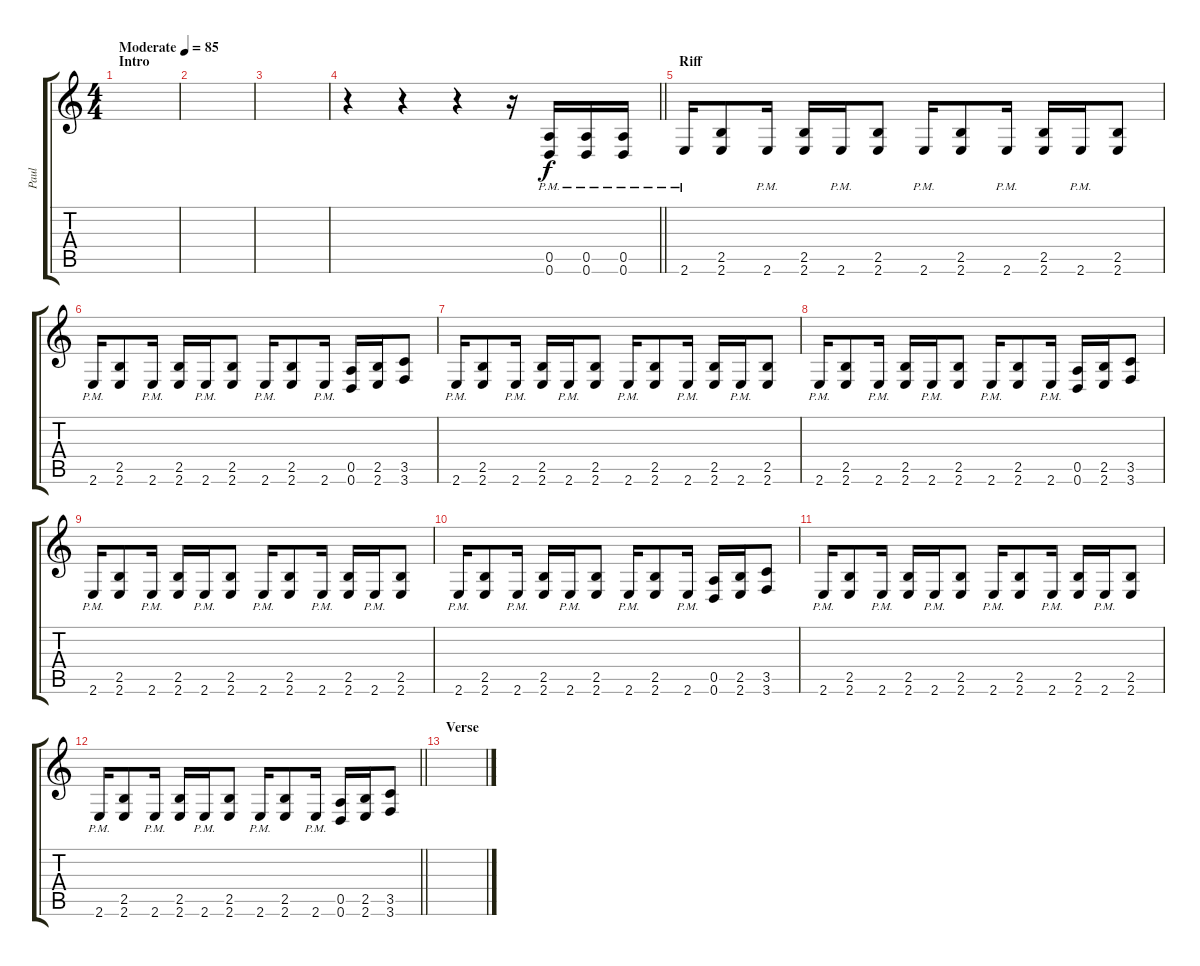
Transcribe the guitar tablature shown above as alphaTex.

\track ("Paul" "Paul") {instrument distortionguitar}
\staff {score tabs}
\tuning (E4 B3 G3 D3 A2 D2) {hide}
\ts (4 4)
\section ("" "Intro")
\tempo (85 "Moderate")
\clef g2
\ks c
|
|
|
\barLineRight lightlight
r.4 r.4 r.4 r.16 (0.5{pm} 0.6{pm}).16 (0.5{pm} 0.6{pm}).16 (0.5{pm} 0.6{pm}).16 |
\section ("" "Riff")
2.6{pm}.16 (2.5 2.6).8 2.6{pm}.16 (2.5 2.6).16 2.6{pm}.16 (2.5 2.6).8 2.6{pm}.16 (2.5 2.6).8 2.6{pm}.16 (2.5 2.6).16 2.6{pm}.16 (2.5 2.6).8 |
2.6{pm}.16 (2.5 2.6).8 2.6{pm}.16 (2.5 2.6).16 2.6{pm}.16 (2.5 2.6).8 2.6{pm}.16 (2.5 2.6).8 2.6{pm}.16 (0.5 0.6).16 (2.5 2.6).16 (3.5 3.6).8 |
2.6{pm}.16 (2.5 2.6).8 2.6{pm}.16 (2.5 2.6).16 2.6{pm}.16 (2.5 2.6).8 2.6{pm}.16 (2.5 2.6).8 2.6{pm}.16 (2.5 2.6).16 2.6{pm}.16 (2.5 2.6).8 |
2.6{pm}.16 (2.5 2.6).8 2.6{pm}.16 (2.5 2.6).16 2.6{pm}.16 (2.5 2.6).8 2.6{pm}.16 (2.5 2.6).8 2.6{pm}.16 (0.5 0.6).16 (2.5 2.6).16 (3.5 3.6).8 |
2.6{pm}.16 (2.5 2.6).8 2.6{pm}.16 (2.5 2.6).16 2.6{pm}.16 (2.5 2.6).8 2.6{pm}.16 (2.5 2.6).8 2.6{pm}.16 (2.5 2.6).16 2.6{pm}.16 (2.5 2.6).8 |
2.6{pm}.16 (2.5 2.6).8 2.6{pm}.16 (2.5 2.6).16 2.6{pm}.16 (2.5 2.6).8 2.6{pm}.16 (2.5 2.6).8 2.6{pm}.16 (0.5 0.6).16 (2.5 2.6).16 (3.5 3.6).8 |
2.6{pm}.16 (2.5 2.6).8 2.6{pm}.16 (2.5 2.6).16 2.6{pm}.16 (2.5 2.6).8 2.6{pm}.16 (2.5 2.6).8 2.6{pm}.16 (2.5 2.6).16 2.6{pm}.16 (2.5 2.6).8 |
\barLineRight lightlight
2.6{pm}.16 (2.5 2.6).8 2.6{pm}.16 (2.5 2.6).16 2.6{pm}.16 (2.5 2.6).8 2.6{pm}.16 (2.5 2.6).8 2.6{pm}.16 (0.5 0.6).16 (2.5 2.6).16 (3.5 3.6).8 |
\section ("" "Verse")
